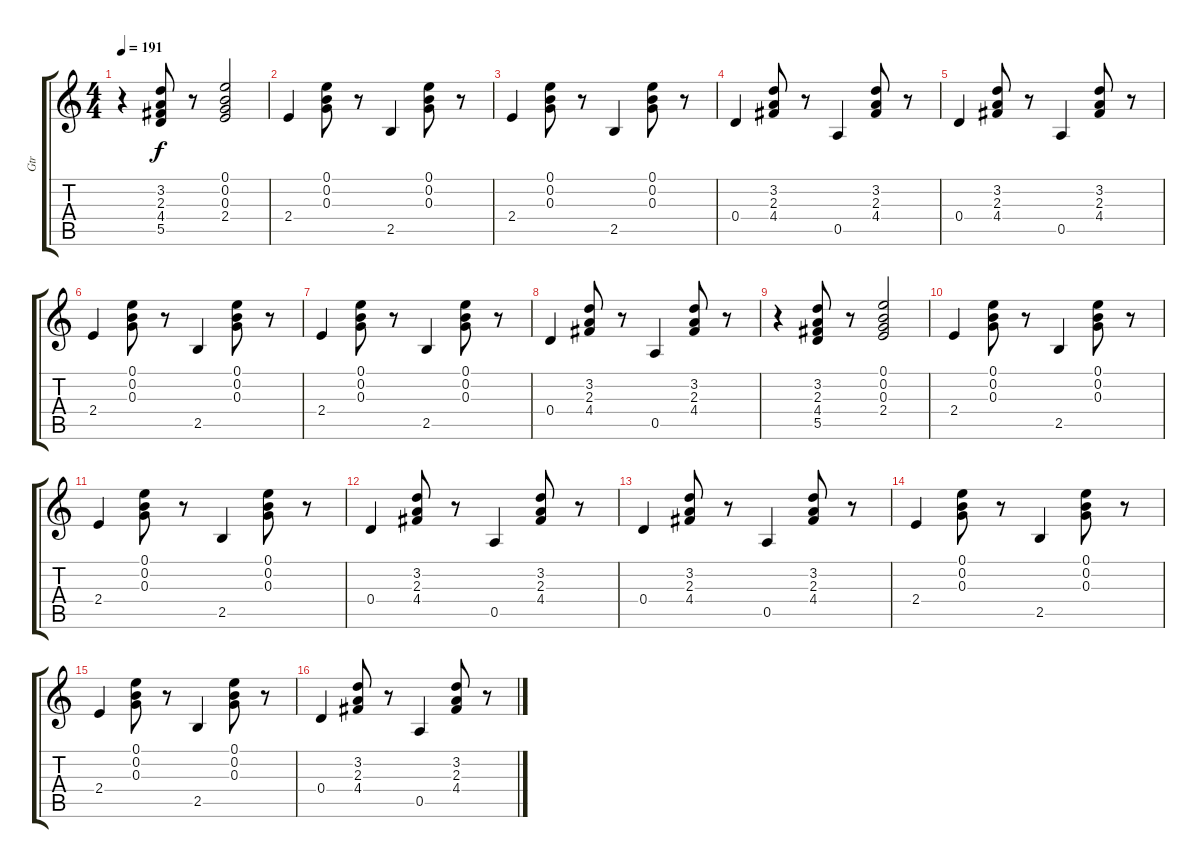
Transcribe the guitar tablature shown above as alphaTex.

\track ("Gtr" "Gtr") {instrument acousticguitarsteel}
\staff {score tabs}
\tuning (E4 B3 G3 D3 A2 E2) {hide}
\ts (4 4)
\tempo 191
\clef g2
\ks c
r.4{dy f} (3.2 2.3 4.4 5.5).8 r.8 (0.1 0.2 0.3 2.4).2 |
2.4.4 (0.1 0.2 0.3).8 r.8 2.5.4 (0.1 0.2 0.3).8 r.8 |
2.4.4 (0.1 0.2 0.3).8 r.8 2.5.4 (0.1 0.2 0.3).8 r.8 |
0.4.4 (3.2 2.3 4.4).8 r.8 0.5.4 (3.2 2.3 4.4).8 r.8 |
0.4.4 (3.2 2.3 4.4).8 r.8 0.5.4 (3.2 2.3 4.4).8 r.8 |
2.4.4 (0.1 0.2 0.3).8 r.8 2.5.4 (0.1 0.2 0.3).8 r.8 |
2.4.4 (0.1 0.2 0.3).8 r.8 2.5.4 (0.1 0.2 0.3).8 r.8 |
0.4.4 (3.2 2.3 4.4).8 r.8 0.5.4 (3.2 2.3 4.4).8 r.8 |
r.4 (3.2 2.3 4.4 5.5).8 r.8 (0.1 0.2 0.3 2.4).2 |
2.4.4 (0.1 0.2 0.3).8 r.8 2.5.4 (0.1 0.2 0.3).8 r.8 |
2.4.4 (0.1 0.2 0.3).8 r.8 2.5.4 (0.1 0.2 0.3).8 r.8 |
0.4.4 (3.2 2.3 4.4).8 r.8 0.5.4 (3.2 2.3 4.4).8 r.8 |
0.4.4 (3.2 2.3 4.4).8 r.8 0.5.4 (3.2 2.3 4.4).8 r.8 |
2.4.4 (0.1 0.2 0.3).8 r.8 2.5.4 (0.1 0.2 0.3).8 r.8 |
2.4.4 (0.1 0.2 0.3).8 r.8 2.5.4 (0.1 0.2 0.3).8 r.8 |
0.4.4 (3.2 2.3 4.4).8 r.8 0.5.4 (3.2 2.3 4.4).8 r.8
